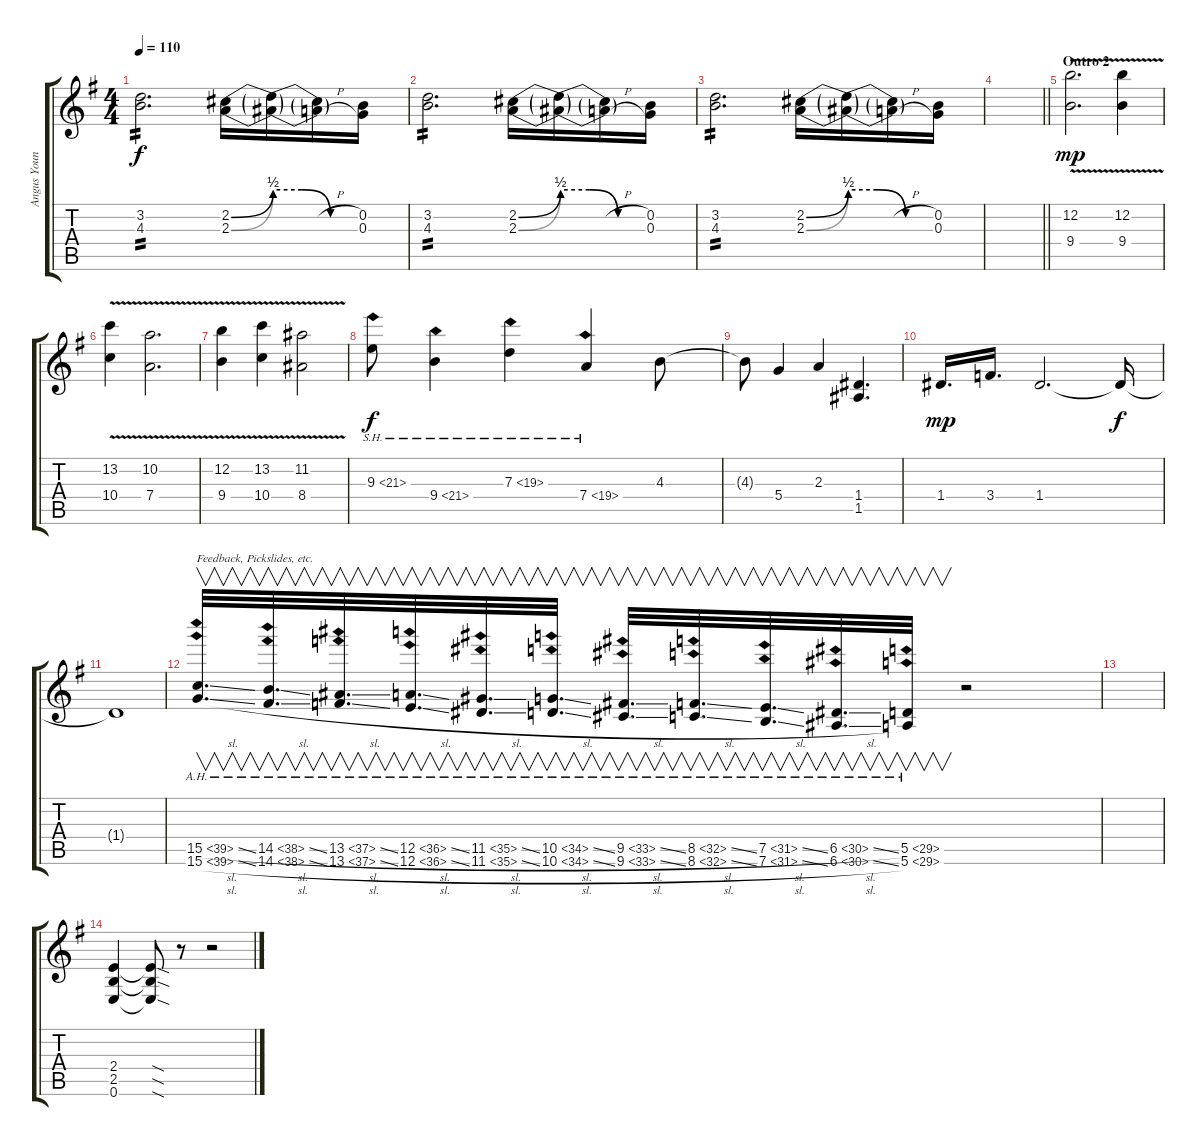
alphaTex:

\track ("Angus Young (Guitar)" "Angus Youn") {instrument overdrivenguitar}
\staff {score tabs}
\tuning (E4 B3 G3 D3 A2 E2) {hide}
\ts (4 4)
\tempo 110
\clef g2
\ks g
(3.2 4.3).2{d tp 2 dy f} (2.2{be (bend 0 0 60 2)} 2.3{be (bend 0 0 60 2)}).16 (2.2{be (custom 0 2 20 2 40 0 60 0) t} 2.3{be (custom 0 2 20 2 40 0 60 0) t}).16 (2.2{h t} 2.3{h t}).16 (0.2 0.3).16 |
(3.2 4.3).2{d tp 2} (2.2{be (bend 0 0 60 2)} 2.3{be (bend 0 0 60 2)}).16 (2.2{be (custom 0 2 20 2 40 0 60 0) t} 2.3{be (custom 0 2 20 2 40 0 60 0) t}).16 (2.2{h t} 2.3{h t}).16 (0.2 0.3).16 |
(3.2 4.3).2{d tp 2} (2.2{be (bend 0 0 60 2)} 2.3{be (bend 0 0 60 2)}).16 (2.2{be (custom 0 2 20 2 40 0 60 0) t} 2.3{be (custom 0 2 20 2 40 0 60 0) t}).16 (2.2{h t} 2.3{h t}).16 (0.2 0.3).16 |
\barLineRight lightlight
|
\section ("" "Outro 2")
(12.2{v} 9.4{v}).2{d dy mp} (12.2{v} 9.4{v}).4 |
(13.2{v} 10.4{v}).4 (10.2{v} 7.4{v}).2{d} |
(12.2{v} 9.4{v}).4 (13.2{v} 10.4{v}).4 (11.2{v} 8.4{v}).2 |
9.3{sh 12}.8{dy f} 9.4{sh 12}.4 7.3{sh 12}.4 7.4{sh 12}.4 4.3.8 |
4.3{t}.8 5.4.4 2.3.4 (1.4 1.5).4{d} |
1.4.16{d dy mp} 3.4.16{d} 1.4.2{d} 1.4{t}.16{dy f} |
1.4{t}.1 |
(15.5{ah 24 sl} 15.6{ah 24 sl}).32{v d txt "Feedback, Pickslides, etc."} (14.5{ah 24 sl} 14.6{ah 24 sl}).32{v d} (13.5{ah 24 sl} 13.6{ah 24 sl}).32{v d} (12.5{ah 24 sl} 12.6{ah 24 sl}).32{v d} (11.5{ah 24 sl} 11.6{ah 24 sl}).32{v d} (10.5{ah 24 sl} 10.6{ah 24 sl}).32{v d} (9.5{ah 24 sl} 9.6{ah 24 sl}).32{v d} (8.5{ah 24 sl} 8.6{ah 24 sl}).32{v d} (7.5{ah 24 sl} 7.6{ah 24 sl}).32{v d} (6.5{ah 24 sl} 6.6{ah 24 sl}).32{v d} (5.5{ah 24} 5.6{ah 24}).32{v} r.2 |
|
(2.4 2.5 0.6).4 (2.4{sod t} 2.5{sod t} 0.6{sod t}).8 r.8 r.2
